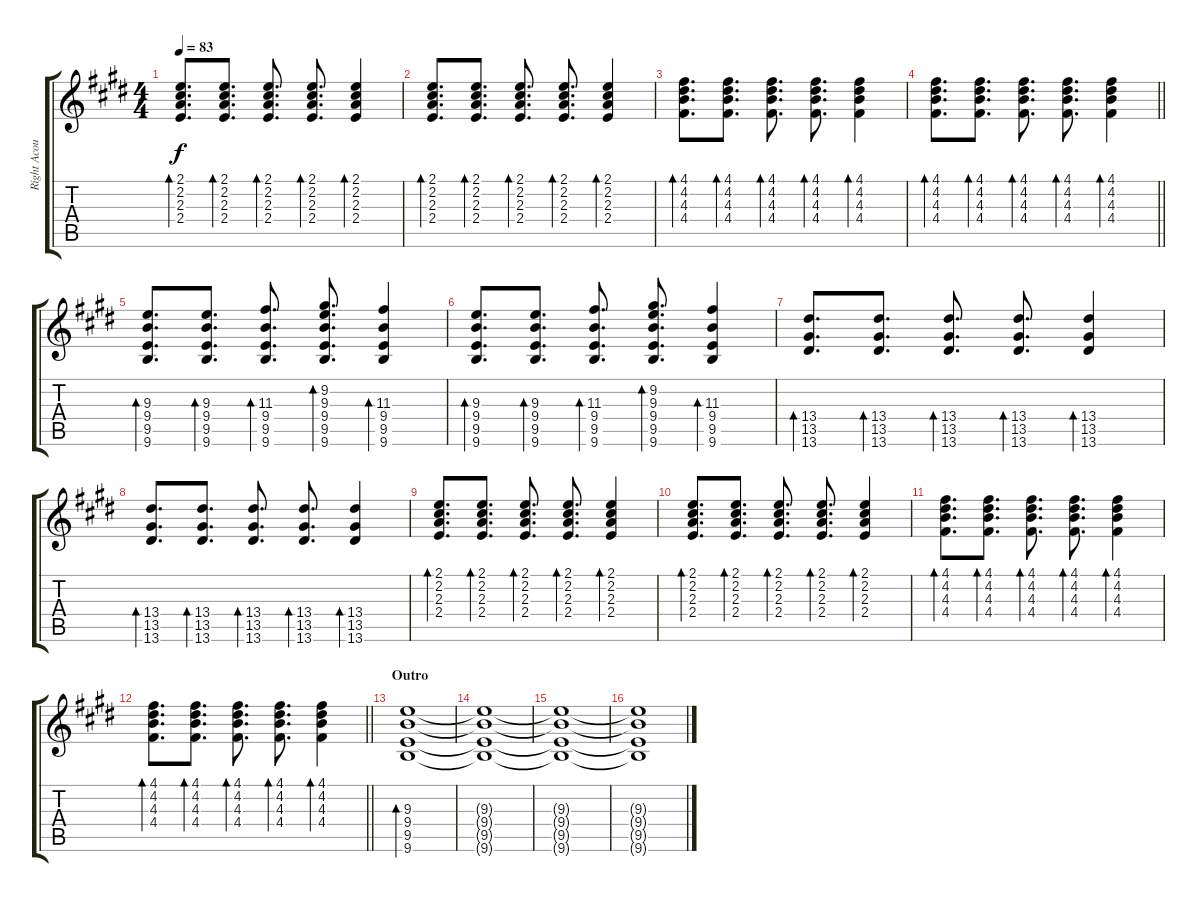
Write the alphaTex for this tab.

\track ("Right Acoustic Guitar" "Right Acou") {instrument acousticguitarsteel}
\staff {score tabs}
\tuning (D4 B3 G3 D3 G2 D2) {hide}
\ts (4 4)
\tempo 83
\clef g2
\ks e
(2.1 2.2 2.3 2.4).8{d bd 60 dy f} (2.1 2.2 2.3 2.4).8{d bd 60} (2.1 2.2 2.3 2.4).8{d bd 60} (2.1 2.2 2.3 2.4).8{d bd 60} (2.1 2.2 2.3 2.4).4{bd 60} |
(2.1 2.2 2.3 2.4).8{d bd 60} (2.1 2.2 2.3 2.4).8{d bd 60} (2.1 2.2 2.3 2.4).8{d bd 60} (2.1 2.2 2.3 2.4).8{d bd 60} (2.1 2.2 2.3 2.4).4{bd 60} |
(4.1 4.2 4.3 4.4).8{d bd 60} (4.1 4.2 4.3 4.4).8{d bd 60} (4.1 4.2 4.3 4.4).8{d bd 60} (4.1 4.2 4.3 4.4).8{d bd 60} (4.1 4.2 4.3 4.4).4{bd 60} |
\barLineRight lightlight
(4.1 4.2 4.3 4.4).8{d bd 60} (4.1 4.2 4.3 4.4).8{d bd 60} (4.1 4.2 4.3 4.4).8{d bd 60} (4.1 4.2 4.3 4.4).8{d bd 60} (4.1 4.2 4.3 4.4).4{bd 60} |
(9.3 9.4 9.5 9.6).8{d bd 60} (9.3 9.4 9.5 9.6).8{d bd 60} (11.3 9.4 9.5 9.6).8{d bd 60} (9.2 9.3 9.4 9.5 9.6).8{d bd 60} (11.3 9.4 9.5 9.6).4{bd 60} |
(9.3 9.4 9.5 9.6).8{d bd 60} (9.3 9.4 9.5 9.6).8{d bd 60} (11.3 9.4 9.5 9.6).8{d bd 60} (9.2 9.3 9.4 9.5 9.6).8{d bd 60} (11.3 9.4 9.5 9.6).4{bd 60} |
(13.4 13.5 13.6).8{d bd 60} (13.4 13.5 13.6).8{d bd 60} (13.4 13.5 13.6).8{d bd 60} (13.4 13.5 13.6).8{d bd 60} (13.4 13.5 13.6).4{bd 60} |
(13.4 13.5 13.6).8{d bd 60} (13.4 13.5 13.6).8{d bd 60} (13.4 13.5 13.6).8{d bd 60} (13.4 13.5 13.6).8{d bd 60} (13.4 13.5 13.6).4{bd 60} |
(2.1 2.2 2.3 2.4).8{d bd 60} (2.1 2.2 2.3 2.4).8{d bd 60} (2.1 2.2 2.3 2.4).8{d bd 60} (2.1 2.2 2.3 2.4).8{d bd 60} (2.1 2.2 2.3 2.4).4{bd 60} |
(2.1 2.2 2.3 2.4).8{d bd 60} (2.1 2.2 2.3 2.4).8{d bd 60} (2.1 2.2 2.3 2.4).8{d bd 60} (2.1 2.2 2.3 2.4).8{d bd 60} (2.1 2.2 2.3 2.4).4{bd 60} |
(4.1 4.2 4.3 4.4).8{d bd 60} (4.1 4.2 4.3 4.4).8{d bd 60} (4.1 4.2 4.3 4.4).8{d bd 60} (4.1 4.2 4.3 4.4).8{d bd 60} (4.1 4.2 4.3 4.4).4{bd 60} |
\barLineRight lightlight
(4.1 4.2 4.3 4.4).8{d bd 60} (4.1 4.2 4.3 4.4).8{d bd 60} (4.1 4.2 4.3 4.4).8{d bd 60} (4.1 4.2 4.3 4.4).8{d bd 60} (4.1 4.2 4.3 4.4).4{bd 60} |
\section ("" "Outro")
(9.3 9.4 9.5 9.6).1{bd 60} |
(9.3{t} 9.4{t} 9.5{t} 9.6{t}).1 |
(9.3{t} 9.4{t} 9.5{t} 9.6{t}).1 |
(9.3{t} 9.4{t} 9.5{t} 9.6{t}).1
